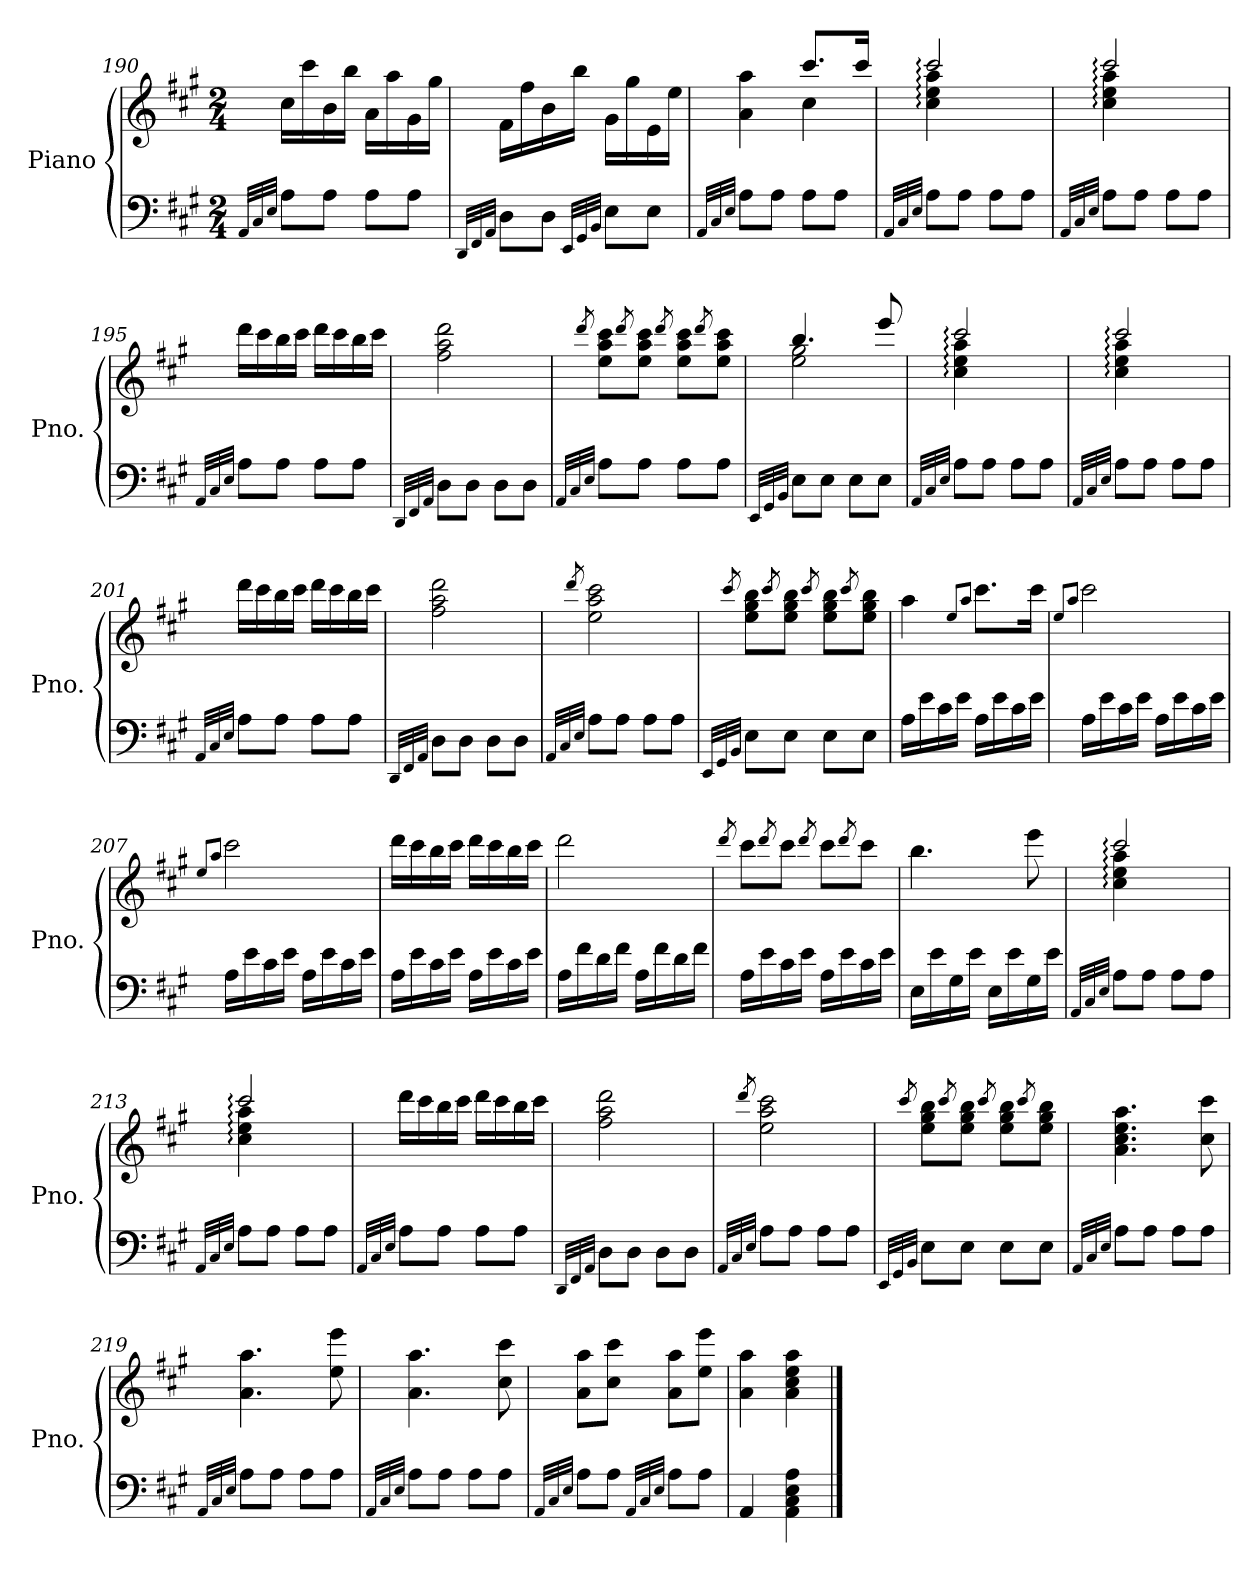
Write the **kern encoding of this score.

**kern	**kern
*part1	*part1
*staff2	*staff1
*I"Piano	*
*I'Pno.	*
*clefF4	*clefG2
*k[f#c#g#]	*k[f#c#g#]
*M2/4	*M2/4
=190	=190
32qAA/LLL	.
32qC#/	.
32qE/JJJ	.
8A\L	16cc#\LL
.	16ccc#\
8A\J	16b\
.	16bb\JJ
8A\L	16a\LL
.	16aa\
8A\J	16g#\
.	16gg#\JJ
=191	=191
32qDD/LLL	.
32qFF#/	.
32qAA/JJJ	.
8D\L	16f#\LL
.	16ff#\
8D\J	16b\
.	16bb\JJ
32qEE/LLL	.
32qGG#/	.
32qBB/JJJ	.
8E\L	16g#\LL
.	16gg#\
8E\J	16e\
.	16ee\JJ
!!LO:PB:g=z
=192	=192
32qAA/LLL	.
32qC#/	.
32qE/JJJ	.
*	*^
8A\L	4a\ 4aa\	4ryy
8A\J	.	.
8A\L	4cc#\	8.ccc#/L
8A\J	.	.
.	.	16ccc#/Jk
=193	=193	=193
32qAA/LLL	.	.
32qC#/	.	.
32qE/JJJ	.	.
8A\L	2ccc#:/	4cc#\: 4ee\: 4aa\:
8A\J	.	.
8A\L	.	4ryy
8A\J	.	.
=194	=194	=194
32qAA/LLL	.	.
32qC#/	.	.
32qE/JJJ	.	.
8A\L	2ccc#:/	4cc#\: 4ee\: 4aa\:
8A\J	.	.
8A\L	.	4ryy
8A\J	.	.
*	*v	*v
=195	=195
32qAA/LLL	.
32qC#/	.
32qE/JJJ	.
8A\L	16ddd\LL
.	16ccc#\
8A\J	16bb\
.	16ccc#\JJ
8A\L	16ddd\LL
.	16ccc#\
8A\J	16bb\
.	16ccc#\JJ
=196	=196
32qDD/LLL	.
32qFF#/	.
32qAA/JJJ	.
8D\L	2ff#\ 2aa\ 2ddd\
8D\J	.
8D\L	.
8D\J	.
=197	=197
32qAA/LLL	.
32qC#/	.
32qE/JJJ	8qddd/
8A\L	8ee\ 8aa\ 8ccc#\L
.	8qddd/
8A\J	8ee\ 8aa\ 8ccc#\J
.	8qddd/
8A\L	8ee\ 8aa\ 8ccc#\L
.	8qddd/
8A\J	8ee\ 8aa\ 8ccc#\J
!!LO:LB:g=z
=198	=198
32qEE/LLL	.
32qGG#/	.
32qBB/JJJ	.
*	*^
8E\L	4.bb/	2ee\ 2gg#\
8E\J	.	.
8E\L	.	.
8E\J	8eee/	.
=199	=199	=199
32qAA/LLL	.	.
32qC#/	.	.
32qE/JJJ	.	.
8A\L	2ccc#:/	4cc#\: 4ee\: 4aa\:
8A\J	.	.
8A\L	.	4ryy
8A\J	.	.
=200	=200	=200
32qAA/LLL	.	.
32qC#/	.	.
32qE/JJJ	.	.
8A\L	2ccc#:/	4cc#\: 4ee\: 4aa\:
8A\J	.	.
8A\L	.	4ryy
8A\J	.	.
*	*v	*v
=201	=201
32qAA/LLL	.
32qC#/	.
32qE/JJJ	.
8A\L	16ddd\LL
.	16ccc#\
8A\J	16bb\
.	16ccc#\JJ
8A\L	16ddd\LL
.	16ccc#\
8A\J	16bb\
.	16ccc#\JJ
=202	=202
32qDD/LLL	.
32qFF#/	.
32qAA/JJJ	.
8D\L	2ff#\ 2aa\ 2ddd\
8D\J	.
8D\L	.
8D\J	.
=203	=203
32qAA/LLL	.
32qC#/	.
32qE/JJJ	8qddd/
8A\L	2ee\ 2aa\ 2ccc#\
8A\J	.
8A\L	.
8A\J	.
!!LO:LB:g=z
=204	=204
32qEE/LLL	.
32qGG#/	.
32qBB/JJJ	8qccc#/
8E\L	8ee\ 8gg#\ 8bb\L
.	8qccc#/
8E\J	8ee\ 8gg#\ 8bb\J
.	8qccc#/
8E\L	8ee\ 8gg#\ 8bb\L
.	8qccc#/
8E\J	8ee\ 8gg#\ 8bb\J
=205	=205
16A\LL	4aa\
16e\	.
16c#\	.
16e\JJ	.
.	8qee/L
.	8qaa/J
16A\LL	8.ccc#\L
16e\	.
16c#\	.
16e\JJ	16ccc#\Jk
=206	=206
.	8qee/L
.	8qaa/J
16A\LL	2ccc#\
16e\	.
16c#\	.
16e\JJ	.
16A\LL	.
16e\	.
16c#\	.
16e\JJ	.
=207	=207
.	8qee/L
.	8qaa/J
16A\LL	2ccc#\
16e\	.
16c#\	.
16e\JJ	.
16A\LL	.
16e\	.
16c#\	.
16e\JJ	.
=208	=208
16A\LL	16ddd\LL
16e\	16ccc#\
16c#\	16bb\
16e\JJ	16ccc#\JJ
16A\LL	16ddd\LL
16e\	16ccc#\
16c#\	16bb\
16e\JJ	16ccc#\JJ
!!LO:LB:g=z
=209	=209
16A\LL	2ddd\
16f#\	.
16d\	.
16f#\JJ	.
16A\LL	.
16f#\	.
16d\	.
16f#\JJ	.
=210	=210
.	8qddd/
16A\LL	8ccc#\L
16e\	.
.	8qddd/
16c#\	8ccc#\J
16e\JJ	.
.	8qddd/
16A\LL	8ccc#\L
16e\	.
.	8qddd/
16c#\	8ccc#\J
16e\JJ	.
=211	=211
16E\LL	4.bb\
16e\	.
16G#\	.
16e\JJ	.
16E\LL	.
16e\	.
16G#\	8eee\
16e\JJ	.
=212	=212
32qAA/LLL	.
32qC#/	.
32qE/JJJ	.
*	*^
8A\L	2ccc#:/	4cc#\: 4ee\: 4aa\:
8A\J	.	.
8A\L	.	4ryy
8A\J	.	.
=213	=213	=213
32qAA/LLL	.	.
32qC#/	.	.
32qE/JJJ	.	.
8A\L	2ccc#:/	4cc#\: 4ee\: 4aa\:
8A\J	.	.
8A\L	.	4ryy
8A\J	.	.
*	*v	*v
!!LO:LB:g=z
=214	=214
32qAA/LLL	.
32qC#/	.
32qE/JJJ	.
8A\L	16ddd\LL
.	16ccc#\
8A\J	16bb\
.	16ccc#\JJ
8A\L	16ddd\LL
.	16ccc#\
8A\J	16bb\
.	16ccc#\JJ
=215	=215
32qDD/LLL	.
32qFF#/	.
32qAA/JJJ	.
8D\L	2ff#\ 2aa\ 2ddd\
8D\J	.
8D\L	.
8D\J	.
=216	=216
32qAA/LLL	.
32qC#/	.
32qE/JJJ	8qddd/
8A\L	2ee\ 2aa\ 2ccc#\
8A\J	.
8A\L	.
8A\J	.
=217	=217
32qEE/LLL	.
32qGG#/	.
32qBB/JJJ	8qccc#/
8E\L	8ee\ 8gg#\ 8bb\L
.	8qccc#/
8E\J	8ee\ 8gg#\ 8bb\J
.	8qccc#/
8E\L	8ee\ 8gg#\ 8bb\L
.	8qccc#/
8E\J	8ee\ 8gg#\ 8bb\J
=218	=218
32qAA/LLL	.
32qC#/	.
32qE/JJJ	.
8A\L	4.a\ 4.cc#\ 4.ee\ 4.aa\
8A\J	.
8A\L	.
8A\J	8cc#\ 8ccc#\
=219	=219
32qAA/LLL	.
32qC#/	.
32qE/JJJ	.
8A\L	4.a\ 4.aa\
8A\J	.
8A\L	.
8A\J	8ee\ 8eee\
!!LO:PB:g=z
=220	=220
32qAA/LLL	.
32qC#/	.
32qE/JJJ	.
8A\L	4.a\ 4.aa\
8A\J	.
8A\L	.
8A\J	8cc#\ 8ccc#\
=221	=221
32qAA/LLL	.
32qC#/	.
32qE/JJJ	.
8A\L	8a\ 8aa\L
8A\J	8cc#\ 8ccc#\J
32qAA/LLL	.
32qC#/	.
32qE/JJJ	.
8A\L	8a\ 8aa\L
8A\J	8ee\ 8eee\J
=222	=222
4AA/	4a\ 4aa\
4AA\ 4C#\ 4E\ 4A\	4a\ 4cc#\ 4ee\ 4aa\
==	==
*-	*-
